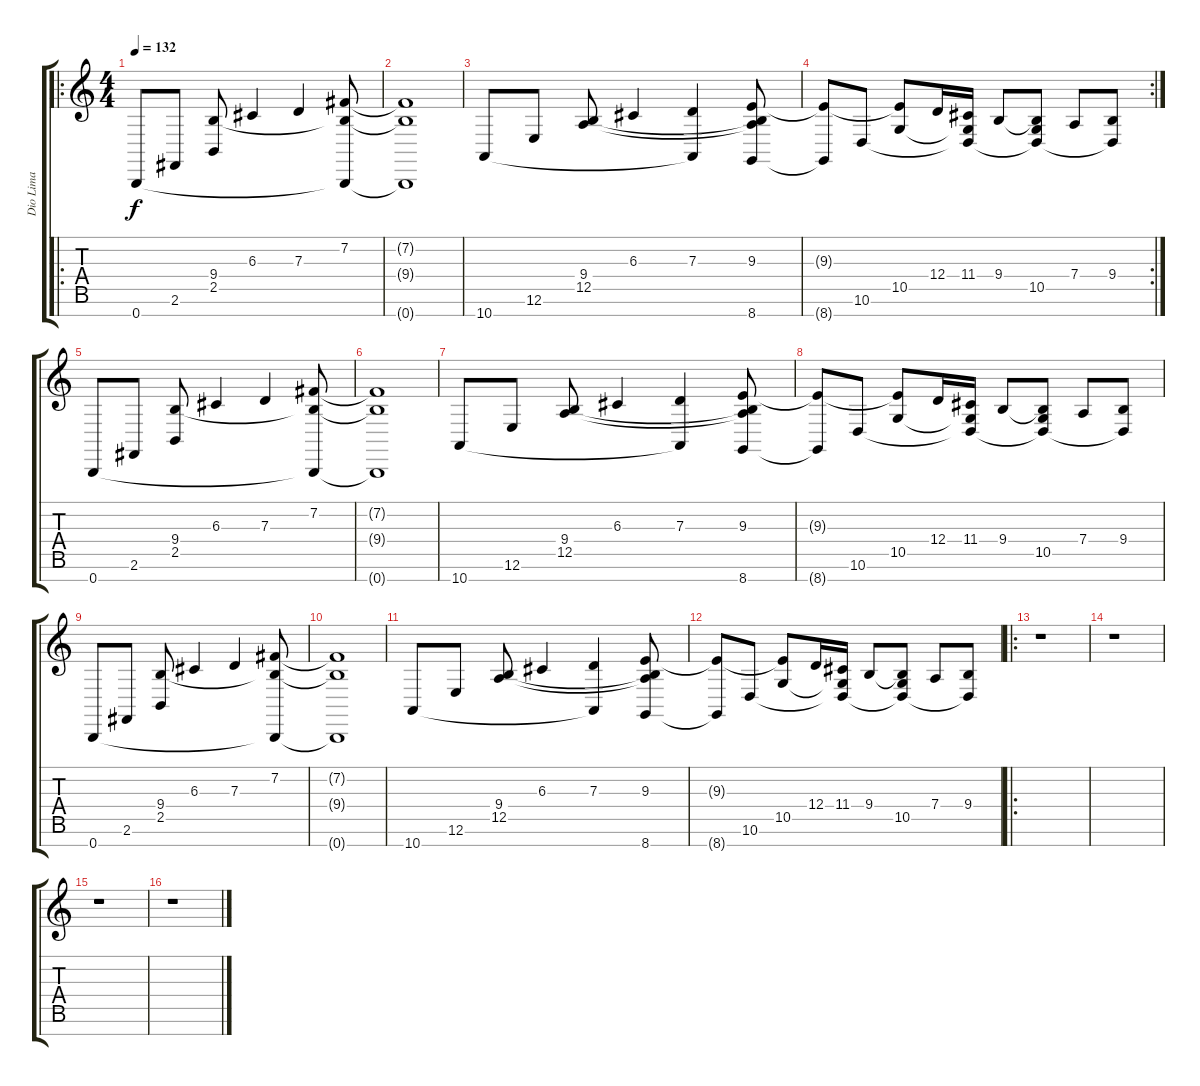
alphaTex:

\track ("Dio Lima" "Dio Lima") {instrument acousticgrandpiano}
\staff {score tabs}
\tuning (E4 B3 G3 D3 A2 E2 B1) {hide}
\ro
\ts (4 4)
\tempo 132
\clef g2
\ks c
0.7.8{dy f} 2.6.8 (9.4 2.5).8 6.3.4 7.3.4 (7.2 9.4{t} 0.7{t}).8 |
(7.2{t} 9.4{t} 0.7{t}).1 |
10.7.8 12.6.8 (9.4 12.5).8 6.3.4 (7.3 10.7{t}).4 (9.3 9.4{t} 12.5{t} 8.7).8 |
\rc 2
(9.3{t} 8.7{t}).8 10.6.8 (9.3{t} 10.5).8 12.4.16 (11.4 10.5{t} 10.6{t}).16 9.4.8 (9.4{t} 10.5 10.6{t}).8 7.4.8 (9.4 10.6{t}).8 |
0.7.8 2.6.8 (9.4 2.5).8 6.3.4 7.3.4 (7.2 9.4{t} 0.7{t}).8 |
(7.2{t} 9.4{t} 0.7{t}).1 |
10.7.8 12.6.8 (9.4 12.5).8 6.3.4 (7.3 10.7{t}).4 (9.3 9.4{t} 12.5{t} 8.7).8 |
(9.3{t} 8.7{t}).8 10.6.8 (9.3{t} 10.5).8 12.4.16 (11.4 10.5{t} 10.6{t}).16 9.4.8 (9.4{t} 10.5 10.6{t}).8 7.4.8 (9.4 10.6{t}).8 |
0.7.8 2.6.8 (9.4 2.5).8 6.3.4 7.3.4 (7.2 9.4{t} 0.7{t}).8 |
(7.2{t} 9.4{t} 0.7{t}).1 |
10.7.8 12.6.8 (9.4 12.5).8 6.3.4 (7.3 10.7{t}).4 (9.3 9.4{t} 12.5{t} 8.7).8 |
(9.3{t} 8.7{t}).8 10.6.8 (9.3{t} 10.5).8 12.4.16 (11.4 10.5{t} 10.6{t}).16 9.4.8 (9.4{t} 10.5 10.6{t}).8 7.4.8 (9.4 10.6{t}).8 |
\ro
r.1 |
r.1 |
r.1 |
r.1
